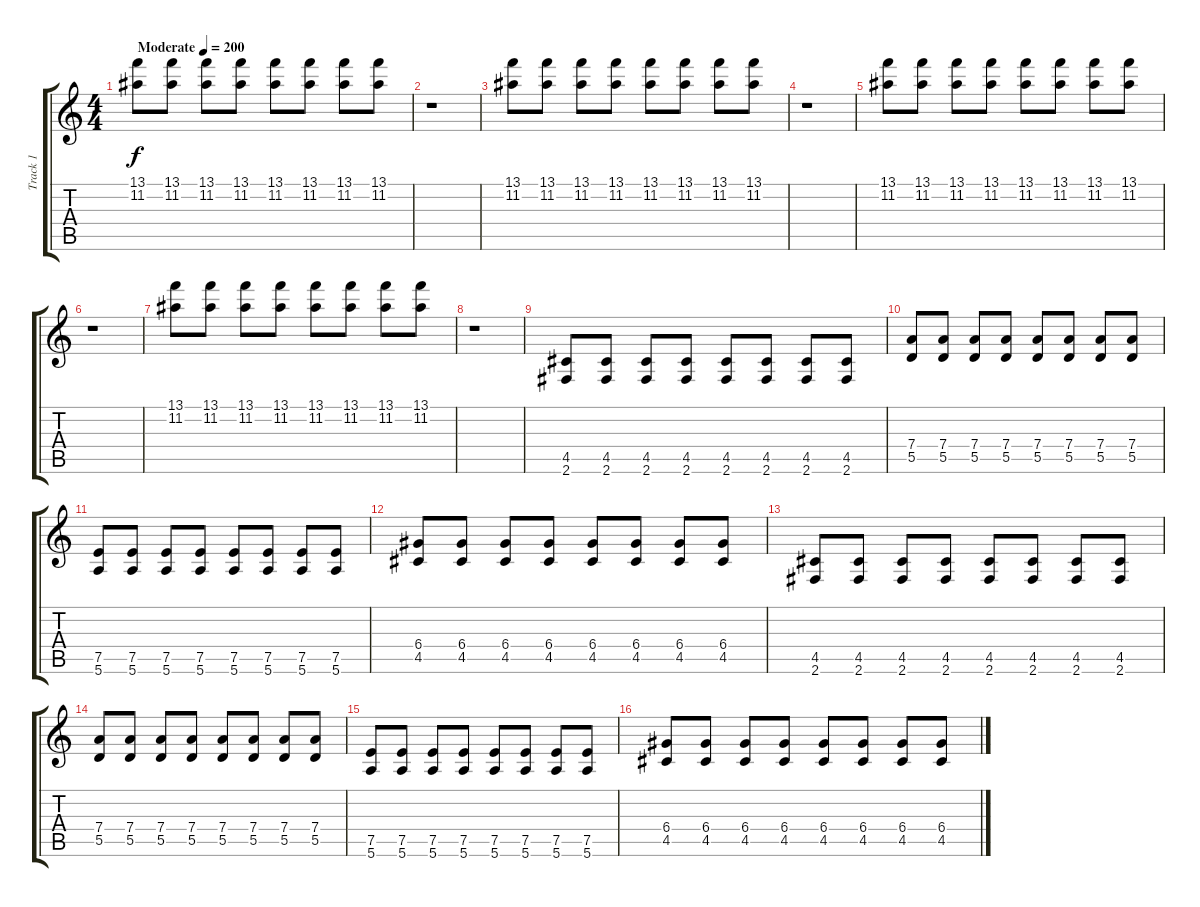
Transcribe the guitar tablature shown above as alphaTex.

\track ("Track 1" "Track 1") {instrument distortionguitar}
\staff {score tabs}
\tuning (E4 B3 G3 D3 A2 E2) {hide}
\ts (4 4)
\tempo (200 "Moderate")
\clef g2
\ks c
(13.1 11.2).8{dy f instrument distortionguitar} (13.1 11.2).8 (13.1 11.2).8 (13.1 11.2).8 (13.1 11.2).8 (13.1 11.2).8 (13.1 11.2).8 (13.1 11.2).8 |
r.1 |
(13.1 11.2).8 (13.1 11.2).8 (13.1 11.2).8 (13.1 11.2).8 (13.1 11.2).8 (13.1 11.2).8 (13.1 11.2).8 (13.1 11.2).8 |
r.1 |
(13.1 11.2).8 (13.1 11.2).8 (13.1 11.2).8 (13.1 11.2).8 (13.1 11.2).8 (13.1 11.2).8 (13.1 11.2).8 (13.1 11.2).8 |
r.1 |
(13.1 11.2).8 (13.1 11.2).8 (13.1 11.2).8 (13.1 11.2).8 (13.1 11.2).8 (13.1 11.2).8 (13.1 11.2).8 (13.1 11.2).8 |
r.1 |
(4.5 2.6).8 (4.5 2.6).8 (4.5 2.6).8 (4.5 2.6).8 (4.5 2.6).8 (4.5 2.6).8 (4.5 2.6).8 (4.5 2.6).8 |
(7.4 5.5).8 (7.4 5.5).8 (7.4 5.5).8 (7.4 5.5).8 (7.4 5.5).8 (7.4 5.5).8 (7.4 5.5).8 (7.4 5.5).8 |
(7.5 5.6).8 (7.5 5.6).8 (7.5 5.6).8 (7.5 5.6).8 (7.5 5.6).8 (7.5 5.6).8 (7.5 5.6).8 (7.5 5.6).8 |
(6.4 4.5).8 (6.4 4.5).8 (6.4 4.5).8 (6.4 4.5).8 (6.4 4.5).8 (6.4 4.5).8 (6.4 4.5).8 (6.4 4.5).8 |
(4.5 2.6).8 (4.5 2.6).8 (4.5 2.6).8 (4.5 2.6).8 (4.5 2.6).8 (4.5 2.6).8 (4.5 2.6).8 (4.5 2.6).8 |
(7.4 5.5).8 (7.4 5.5).8 (7.4 5.5).8 (7.4 5.5).8 (7.4 5.5).8 (7.4 5.5).8 (7.4 5.5).8 (7.4 5.5).8 |
(7.5 5.6).8 (7.5 5.6).8 (7.5 5.6).8 (7.5 5.6).8 (7.5 5.6).8 (7.5 5.6).8 (7.5 5.6).8 (7.5 5.6).8 |
(6.4 4.5).8 (6.4 4.5).8 (6.4 4.5).8 (6.4 4.5).8 (6.4 4.5).8 (6.4 4.5).8 (6.4 4.5).8 (6.4 4.5).8
